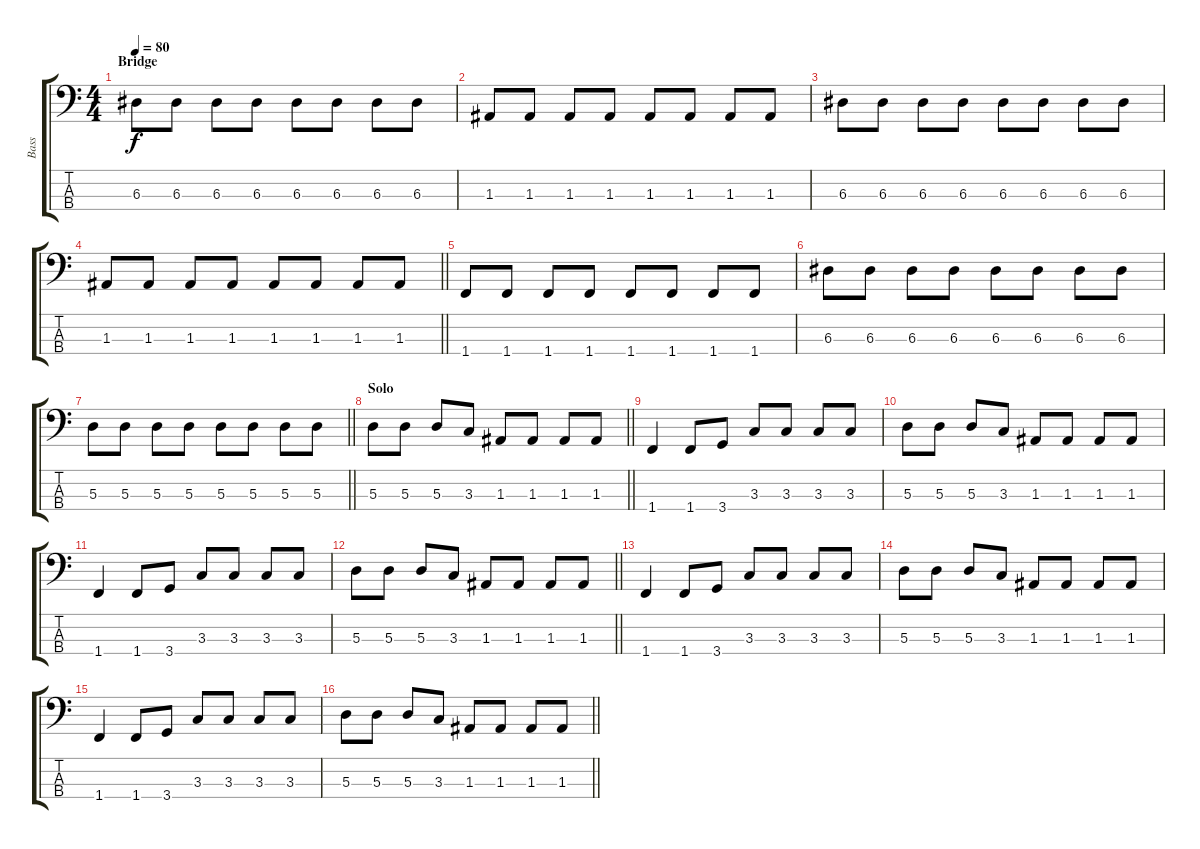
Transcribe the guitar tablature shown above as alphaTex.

\track ("Bass" "Bass") {instrument electricbasspick}
\staff {score tabs}
\tuning (G2 D2 A1 E1) {hide}
\ts (4 4)
\section ("" "Bridge")
\tempo 80
\clef f4
\ks c
6.3.8{dy f} 6.3.8 6.3.8 6.3.8 6.3.8 6.3.8 6.3.8 6.3.8 |
1.3.8 1.3.8 1.3.8 1.3.8 1.3.8 1.3.8 1.3.8 1.3.8 |
6.3.8 6.3.8 6.3.8 6.3.8 6.3.8 6.3.8 6.3.8 6.3.8 |
\barLineRight lightlight
1.3.8 1.3.8 1.3.8 1.3.8 1.3.8 1.3.8 1.3.8 1.3.8 |
1.4.8 1.4.8 1.4.8 1.4.8 1.4.8 1.4.8 1.4.8 1.4.8 |
6.3.8 6.3.8 6.3.8 6.3.8 6.3.8 6.3.8 6.3.8 6.3.8 |
\barLineRight lightlight
5.3.8 5.3.8 5.3.8 5.3.8 5.3.8 5.3.8 5.3.8 5.3.8 |
\section ("" "Solo")
\barLineRight lightlight
5.3.8{volume 14} 5.3.8 5.3.8 3.3.8 1.3.8 1.3.8 1.3.8 1.3.8 |
1.4.4 1.4.8 3.4.8 3.3.8 3.3.8 3.3.8 3.3.8 |
5.3.8 5.3.8 5.3.8 3.3.8 1.3.8 1.3.8 1.3.8 1.3.8 |
1.4.4 1.4.8 3.4.8 3.3.8 3.3.8 3.3.8 3.3.8 |
\barLineRight lightlight
5.3.8 5.3.8 5.3.8 3.3.8 1.3.8 1.3.8 1.3.8 1.3.8 |
1.4.4 1.4.8 3.4.8 3.3.8 3.3.8 3.3.8 3.3.8 |
5.3.8 5.3.8 5.3.8 3.3.8 1.3.8 1.3.8 1.3.8 1.3.8 |
1.4.4 1.4.8 3.4.8 3.3.8 3.3.8 3.3.8 3.3.8 |
\barLineRight lightlight
5.3.8 5.3.8 5.3.8 3.3.8 1.3.8 1.3.8 1.3.8 1.3.8
